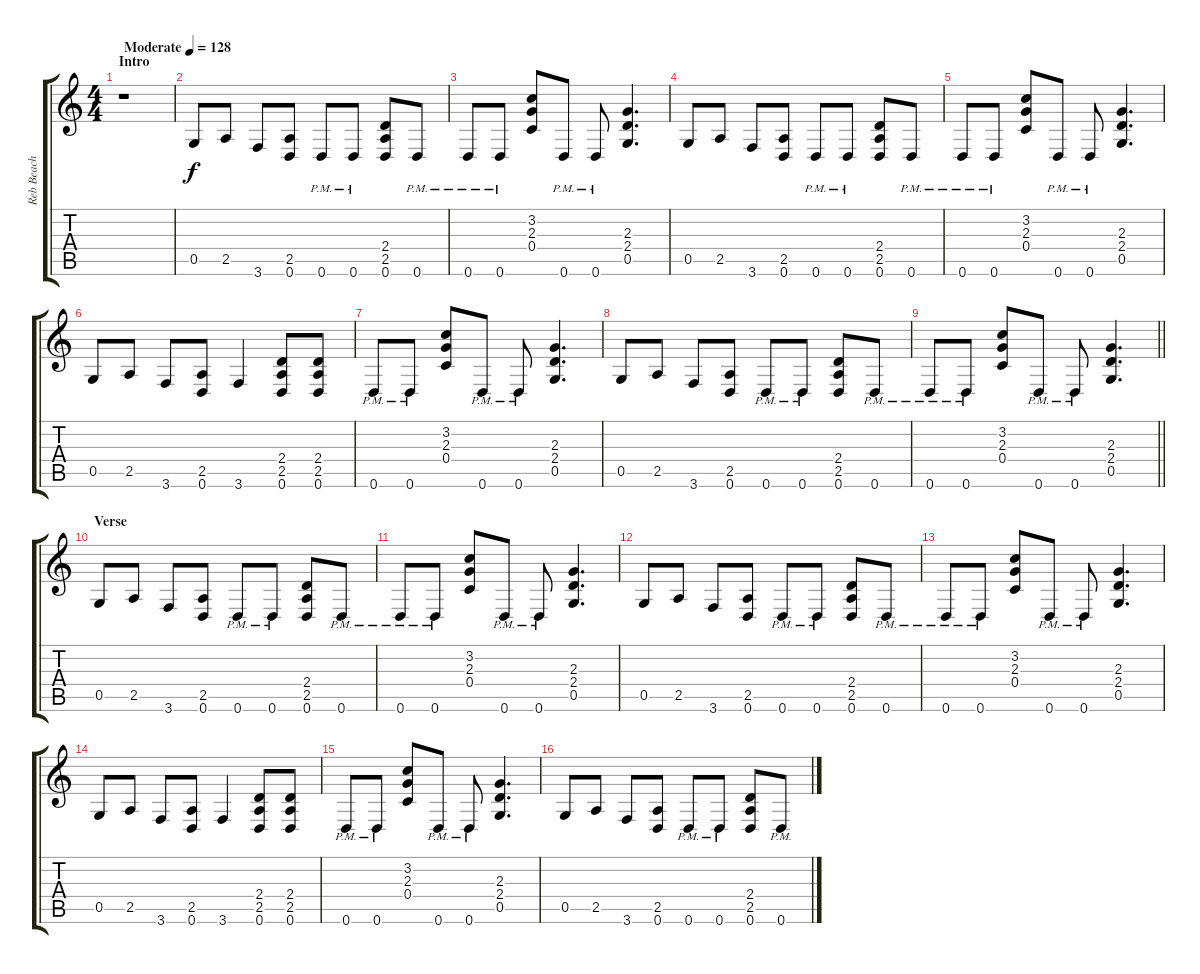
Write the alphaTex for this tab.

\track ("Reb Beach" "Reb Beach") {instrument distortionguitar}
\staff {score tabs}
\tuning (D4 A3 F3 C3 G2 D2) {hide}
\ts (4 4)
\section ("" "Intro")
\tempo (128 "Moderate")
\clef g2
\ks c
r.1{dy f instrument distortionguitar} |
0.5.8 2.5.8 3.6.8 (2.5 0.6).8 0.6{pm}.8 0.6{pm}.8 (2.4 2.5 0.6).8 0.6{pm}.8 |
0.6{pm}.8 0.6{pm}.8 (3.2 2.3 0.4).8 0.6{pm}.8 0.6{pm}.8 (2.3 2.4 0.5).4{d} |
0.5.8 2.5.8 3.6.8 (2.5 0.6).8 0.6{pm}.8 0.6{pm}.8 (2.4 2.5 0.6).8 0.6{pm}.8 |
0.6{pm}.8 0.6{pm}.8 (3.2 2.3 0.4).8 0.6{pm}.8 0.6{pm}.8 (2.3 2.4 0.5).4{d} |
0.5.8 2.5.8 3.6.8 (2.5 0.6).8 3.6.4 (2.4 2.5 0.6).8 (2.4 2.5 0.6).8 |
0.6{pm}.8 0.6{pm}.8 (3.2 2.3 0.4).8 0.6{pm}.8 0.6{pm}.8 (2.3 2.4 0.5).4{d} |
0.5.8 2.5.8 3.6.8 (2.5 0.6).8 0.6{pm}.8 0.6{pm}.8 (2.4 2.5 0.6).8 0.6{pm}.8 |
\barLineRight lightlight
0.6{pm}.8 0.6{pm}.8 (3.2 2.3 0.4).8 0.6{pm}.8 0.6{pm}.8 (2.3 2.4 0.5).4{d} |
\section ("" "Verse")
0.5.8 2.5.8 3.6.8 (2.5 0.6).8 0.6{pm}.8 0.6{pm}.8 (2.4 2.5 0.6).8 0.6{pm}.8 |
0.6{pm}.8 0.6{pm}.8 (3.2 2.3 0.4).8 0.6{pm}.8 0.6{pm}.8 (2.3 2.4 0.5).4{d} |
0.5.8 2.5.8 3.6.8 (2.5 0.6).8 0.6{pm}.8 0.6{pm}.8 (2.4 2.5 0.6).8 0.6{pm}.8 |
0.6{pm}.8 0.6{pm}.8 (3.2 2.3 0.4).8 0.6{pm}.8 0.6{pm}.8 (2.3 2.4 0.5).4{d} |
0.5.8 2.5.8 3.6.8 (2.5 0.6).8 3.6.4 (2.4 2.5 0.6).8 (2.4 2.5 0.6).8 |
0.6{pm}.8 0.6{pm}.8 (3.2 2.3 0.4).8 0.6{pm}.8 0.6{pm}.8 (2.3 2.4 0.5).4{d} |
0.5.8 2.5.8 3.6.8 (2.5 0.6).8 0.6{pm}.8 0.6{pm}.8 (2.4 2.5 0.6).8 0.6{pm}.8
